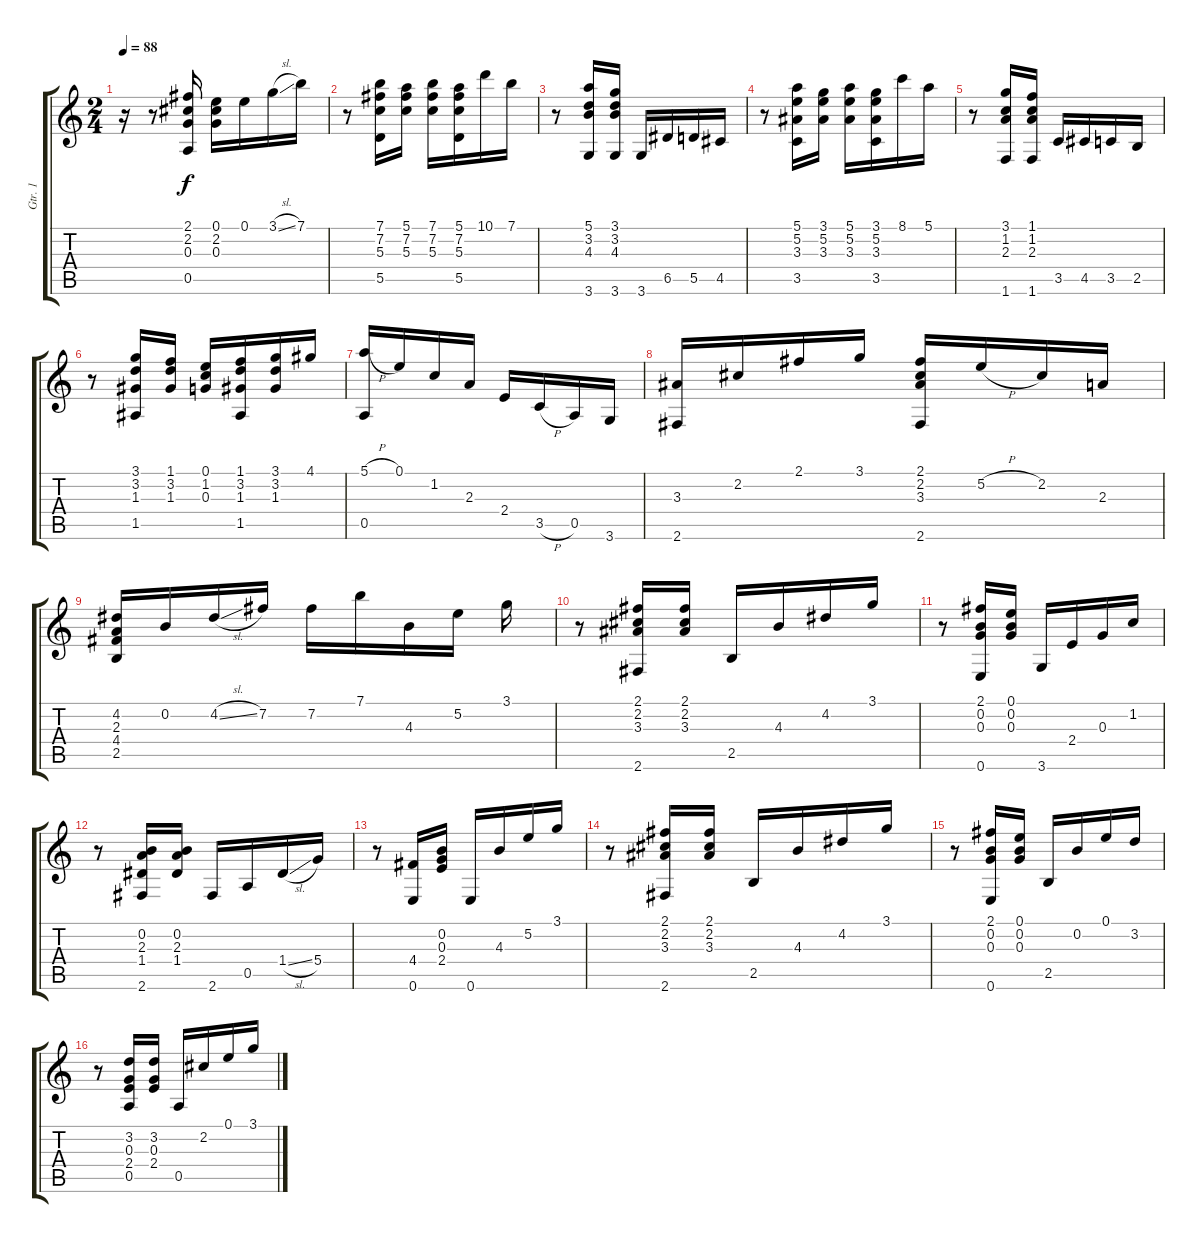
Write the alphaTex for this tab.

\track ("Gtr. 1" "Gtr. 1") {instrument acousticguitarnylon}
\staff {score tabs}
\tuning (E4 B3 G3 D3 A2 E2) {hide}
\ts (2 4)
\tempo 88
\clef g2
\ks c
r.16{dy f} r.8 (2.1 2.2 0.3 0.5).16 (0.1 2.2 0.3).16 0.1.16 3.1{sl}.16 7.1.16 |
r.8 (7.1 7.2 5.3 5.5).16 (5.1 7.2 5.3).16 (7.1 7.2 5.3).16 (5.1 7.2 5.3 5.5).16 10.1.16 7.1.16 |
r.8 (5.1 3.2 4.3 3.6).16 (3.1 3.2 4.3 3.6).16 3.6.16 6.5.16 5.5.16 4.5.16 |
r.8 (5.1 5.2 3.3 3.5).16 (3.1 5.2 3.3).16 (5.1 5.2 3.3).16 (3.1 5.2 3.3 3.5).16 8.1.16 5.1.16 |
r.8 (3.1 1.2 2.3 1.6).16 (1.1 1.2 2.3 1.6).16 3.5.16 4.5.16 3.5.16 2.5.16 |
r.8 (3.1 3.2 1.3 1.5).16 (1.1 3.2 1.3).16 (0.1 1.2 0.3).16 (1.1 3.2 1.3 1.5).16 (3.1 3.2 1.3).16 4.1.16 |
(5.1{h} 0.5).16 0.1.16 1.2.16 2.3.16 2.4.16 3.5{h}.16 0.5.16 3.6.16 |
(3.3 2.6).16 2.2.16 2.1.16 3.1.16 (2.1 2.2 3.3 2.6).16 5.2{h}.16 2.2.16 2.3.16 |
(4.2 2.3 4.4 2.5).16 0.2.16 4.2{sl}.16 7.2.16 7.2.16 7.1.16 4.3.16 5.2.16 3.1.16 |
r.8 (2.1 2.2 3.3 2.6).16 (2.1 2.2 3.3).16 2.5.16 4.3.16 4.2.16 3.1.16 |
r.8 (2.1 0.2 0.3 0.6).16 (0.1 0.2 0.3).16 3.6.16 2.4.16 0.3.16 1.2.16 |
r.8 (0.2 2.3 1.4 2.6).16 (0.2 2.3 1.4).16 2.6.16 0.5.16 1.4{sl}.16 5.4.16 |
r.8 (4.4 0.6).16 (0.2 0.3 2.4).16 0.6.16 4.3.16 5.2.16 3.1.16 |
r.8 (2.1 2.2 3.3 2.6).16 (2.1 2.2 3.3).16 2.5.16 4.3.16 4.2.16 3.1.16 |
r.8 (2.1 0.2 0.3 0.6).16 (0.1 0.2 0.3).16 2.5.16 0.2.16 0.1.16 3.2.16 |
r.8 (3.2 0.3 2.4 0.5).16 (3.2 0.3 2.4).16 0.5.16 2.2.16 0.1.16 3.1.16
